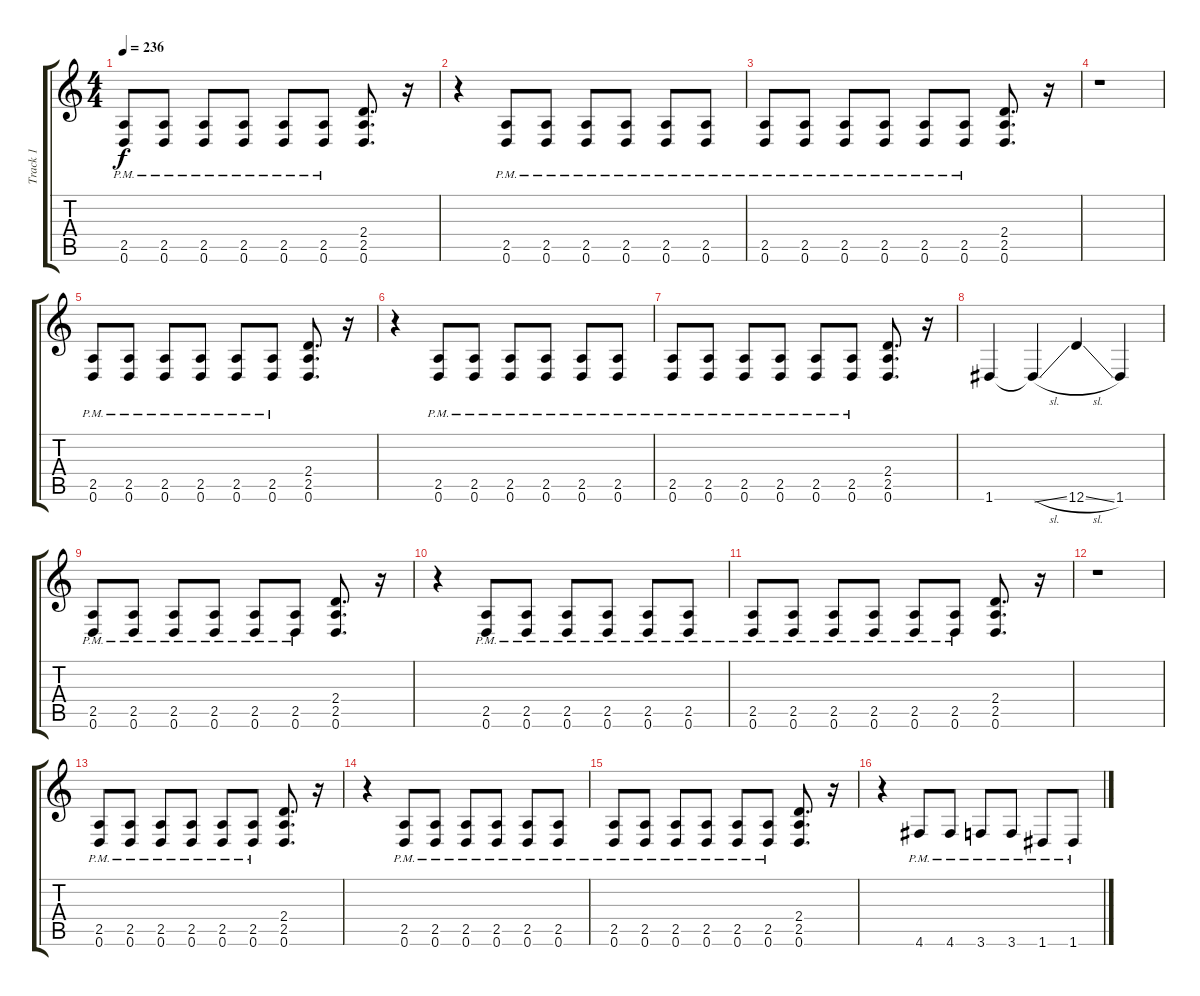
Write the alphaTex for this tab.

\track ("Track 1" "Track 1") {instrument distortionguitar}
\staff {score tabs}
\tuning (D4 A3 F3 C3 G2 D2) {hide}
\ts (4 4)
\tempo 236
\clef g2
\ks c
(2.5{pm} 0.6{pm}).8{dy f} (2.5{pm} 0.6{pm}).8 (2.5{pm} 0.6{pm}).8 (2.5{pm} 0.6{pm}).8 (2.5{pm} 0.6{pm}).8 (2.5{pm} 0.6{pm}).8 (2.4 2.5 0.6).8{d} r.16 |
r.4 (2.5{pm} 0.6{pm}).8 (2.5{pm} 0.6{pm}).8 (2.5{pm} 0.6{pm}).8 (2.5{pm} 0.6{pm}).8 (2.5{pm} 0.6{pm}).8 (2.5{pm} 0.6{pm}).8 |
(2.5{pm} 0.6{pm}).8 (2.5{pm} 0.6{pm}).8 (2.5{pm} 0.6{pm}).8 (2.5{pm} 0.6{pm}).8 (2.5{pm} 0.6{pm}).8 (2.5{pm} 0.6{pm}).8 (2.4 2.5 0.6).8{d} r.16 |
r.1 |
(2.5{pm} 0.6{pm}).8 (2.5{pm} 0.6{pm}).8 (2.5{pm} 0.6{pm}).8 (2.5{pm} 0.6{pm}).8 (2.5{pm} 0.6{pm}).8 (2.5{pm} 0.6{pm}).8 (2.4 2.5 0.6).8{d} r.16 |
r.4 (2.5{pm} 0.6{pm}).8 (2.5{pm} 0.6{pm}).8 (2.5{pm} 0.6{pm}).8 (2.5{pm} 0.6{pm}).8 (2.5{pm} 0.6{pm}).8 (2.5{pm} 0.6{pm}).8 |
(2.5{pm} 0.6{pm}).8 (2.5{pm} 0.6{pm}).8 (2.5{pm} 0.6{pm}).8 (2.5{pm} 0.6{pm}).8 (2.5{pm} 0.6{pm}).8 (2.5{pm} 0.6{pm}).8 (2.4 2.5 0.6).8{d} r.16 |
1.6.4 1.6{sl t}.4 12.6{sl}.4 1.6.4 |
(2.5{pm} 0.6{pm}).8 (2.5{pm} 0.6{pm}).8 (2.5{pm} 0.6{pm}).8 (2.5{pm} 0.6{pm}).8 (2.5{pm} 0.6{pm}).8 (2.5{pm} 0.6{pm}).8 (2.4 2.5 0.6).8{d} r.16 |
r.4 (2.5{pm} 0.6{pm}).8 (2.5{pm} 0.6{pm}).8 (2.5{pm} 0.6{pm}).8 (2.5{pm} 0.6{pm}).8 (2.5{pm} 0.6{pm}).8 (2.5{pm} 0.6{pm}).8 |
(2.5{pm} 0.6{pm}).8 (2.5{pm} 0.6{pm}).8 (2.5{pm} 0.6{pm}).8 (2.5{pm} 0.6{pm}).8 (2.5{pm} 0.6{pm}).8 (2.5{pm} 0.6{pm}).8 (2.4 2.5 0.6).8{d} r.16 |
r.1 |
(2.5{pm} 0.6{pm}).8 (2.5{pm} 0.6{pm}).8 (2.5{pm} 0.6{pm}).8 (2.5{pm} 0.6{pm}).8 (2.5{pm} 0.6{pm}).8 (2.5{pm} 0.6{pm}).8 (2.4 2.5 0.6).8{d} r.16 |
r.4 (2.5{pm} 0.6{pm}).8 (2.5{pm} 0.6{pm}).8 (2.5{pm} 0.6{pm}).8 (2.5{pm} 0.6{pm}).8 (2.5{pm} 0.6{pm}).8 (2.5{pm} 0.6{pm}).8 |
(2.5{pm} 0.6{pm}).8 (2.5{pm} 0.6{pm}).8 (2.5{pm} 0.6{pm}).8 (2.5{pm} 0.6{pm}).8 (2.5{pm} 0.6{pm}).8 (2.5{pm} 0.6{pm}).8 (2.4 2.5 0.6).8{d} r.16 |
r.4 4.6{pm}.8 4.6{pm}.8 3.6{pm}.8 3.6{pm}.8 1.6{pm}.8 1.6{pm}.8
